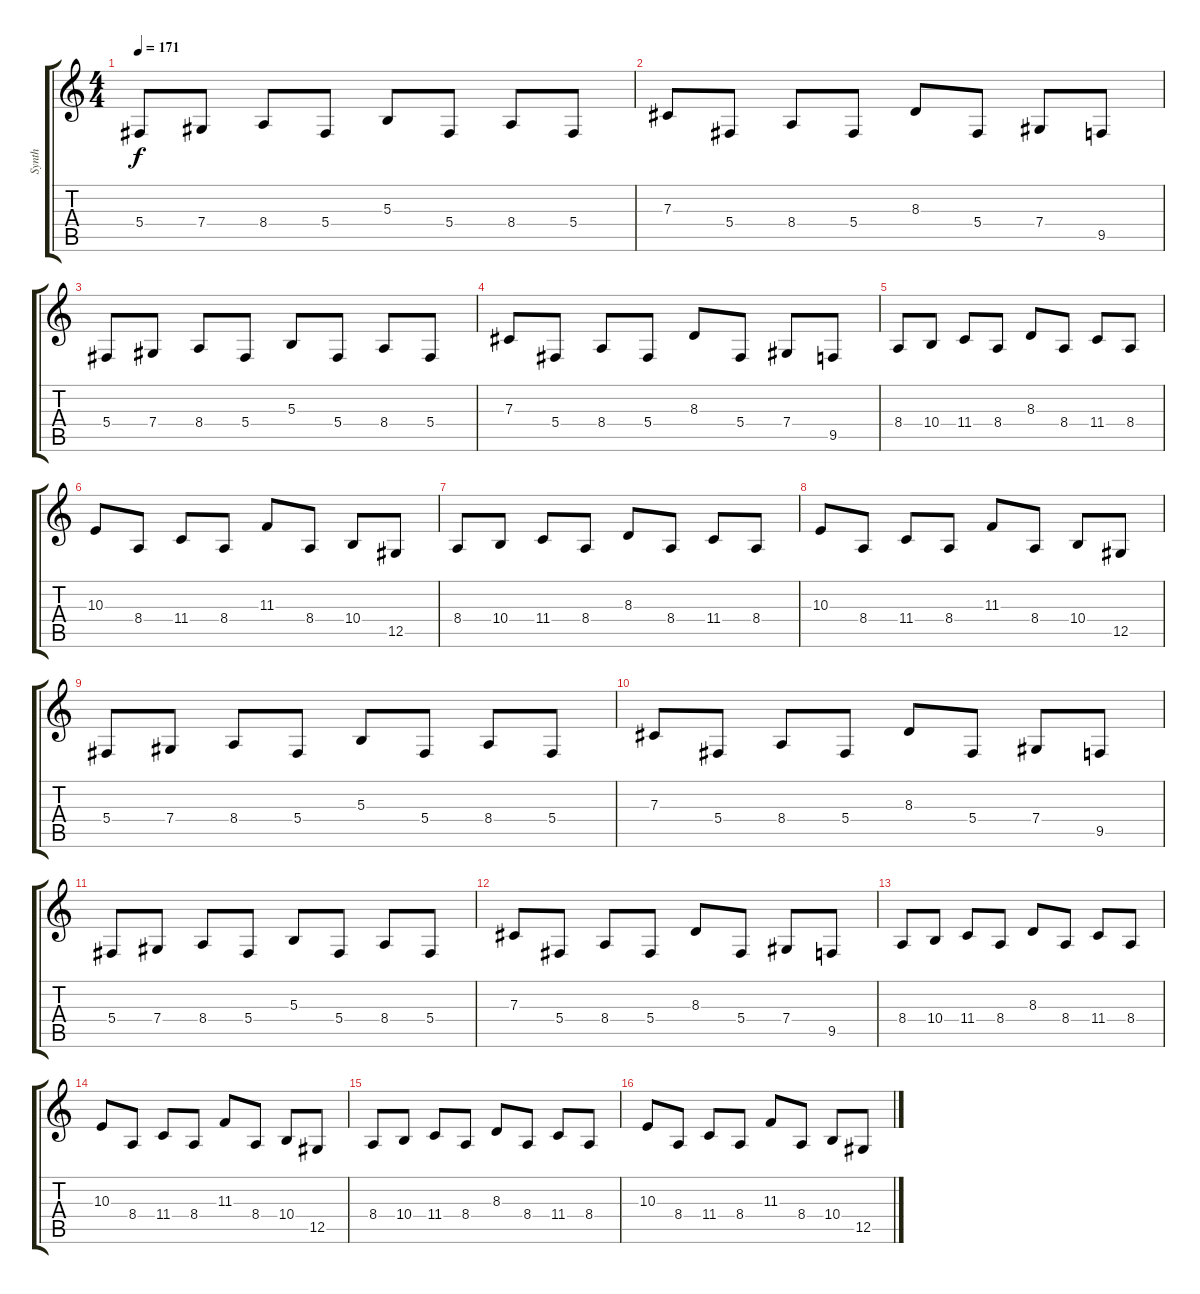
\track ("Synth" "Synth") {instrument tremolostrings}
\staff {score tabs}
\tuning (Eb4 Bb3 Gb3 Db3 Ab2 Eb2) {hide}
\ts (4 4)
\tempo 171
\clef g2
\ks c
5.4.8{dy f} 7.4.8 8.4.8 5.4.8 5.3.8 5.4.8 8.4.8 5.4.8 |
7.3.8 5.4.8 8.4.8 5.4.8 8.3.8 5.4.8 7.4.8 9.5.8 |
5.4.8 7.4.8 8.4.8 5.4.8 5.3.8 5.4.8 8.4.8 5.4.8 |
7.3.8 5.4.8 8.4.8 5.4.8 8.3.8 5.4.8 7.4.8 9.5.8 |
8.4.8 10.4.8 11.4.8 8.4.8 8.3.8 8.4.8 11.4.8 8.4.8 |
10.3.8 8.4.8 11.4.8 8.4.8 11.3.8 8.4.8 10.4.8 12.5.8 |
8.4.8 10.4.8 11.4.8 8.4.8 8.3.8 8.4.8 11.4.8 8.4.8 |
10.3.8 8.4.8 11.4.8 8.4.8 11.3.8 8.4.8 10.4.8 12.5.8 |
5.4.8 7.4.8 8.4.8 5.4.8 5.3.8 5.4.8 8.4.8 5.4.8 |
7.3.8 5.4.8 8.4.8 5.4.8 8.3.8 5.4.8 7.4.8 9.5.8 |
5.4.8 7.4.8 8.4.8 5.4.8 5.3.8 5.4.8 8.4.8 5.4.8 |
7.3.8 5.4.8 8.4.8 5.4.8 8.3.8 5.4.8 7.4.8 9.5.8 |
8.4.8 10.4.8 11.4.8 8.4.8 8.3.8 8.4.8 11.4.8 8.4.8 |
10.3.8 8.4.8 11.4.8 8.4.8 11.3.8 8.4.8 10.4.8 12.5.8 |
8.4.8 10.4.8 11.4.8 8.4.8 8.3.8 8.4.8 11.4.8 8.4.8 |
10.3.8 8.4.8 11.4.8 8.4.8 11.3.8 8.4.8 10.4.8 12.5.8
